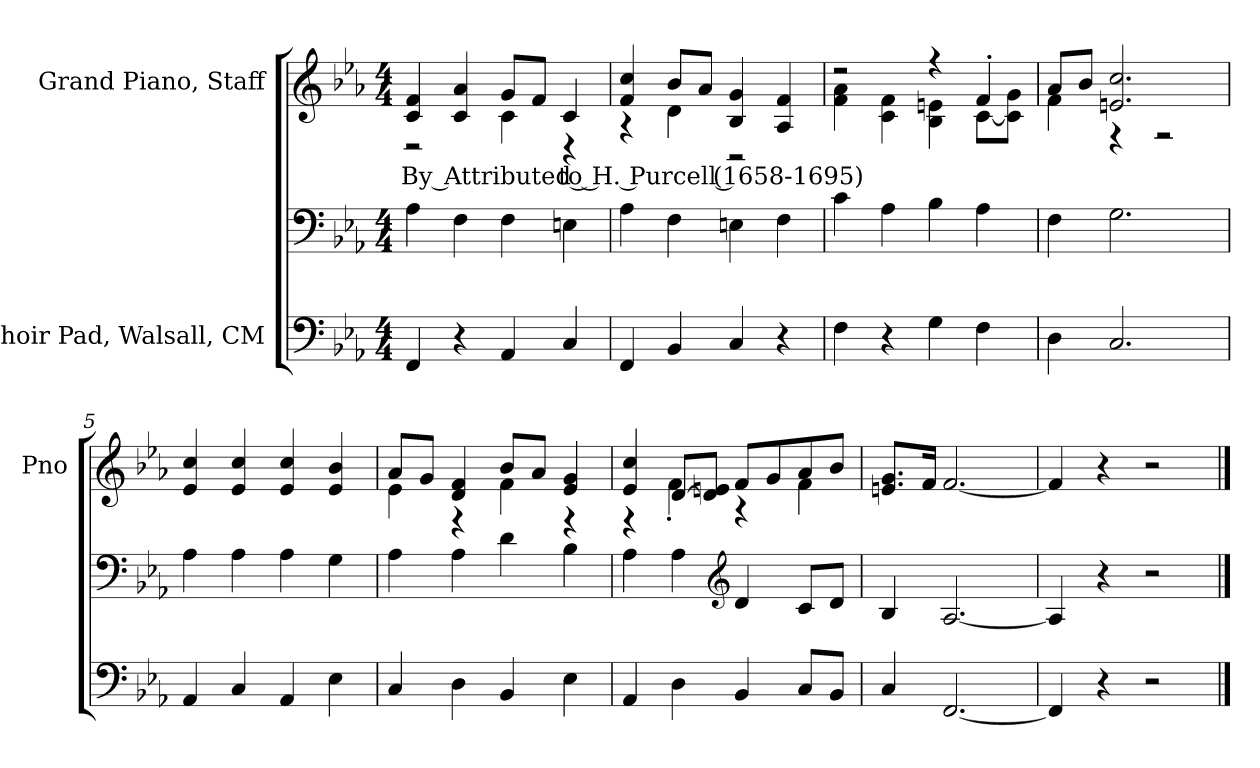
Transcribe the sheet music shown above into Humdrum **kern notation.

**kern	**kern	**kern	**text
*part2	*part2	*part1	*part1
*staff3	*staff2	*staff1	*staff1
*I"Choir Pad, Walsall, CM	*	*I"Grand Piano, Staff	*
*	*	*I'Pno	*
*clefF4	*clefF4	*clefG2	*
*k[b-e-a-]	*k[b-e-a-]	*k[b-e-a-]	*
*M4/4	*M4/4	*M4/4	*
*MM115	*MM115	*MM115	*
=1	=1	=1	=1
!	!	!	!LO:LY:b
*	*	*^	*
4FF/	4A-\	4c/ 4f/	2r	By Attributed to H. Purcell (1658-1695)
4r	4F\	4c/ 4a-/	.	.
4AA-/	4F\	8g/L	4c\	.
.	.	8f/J	.	.
4C/	4En\	4c/	4r	.
=2	=2	=2	=2	=2
4FF/	4A-\	4f/ 4cc/	4r	.
4BB-/	4F\	8b-/L	4d\	.
.	.	8a-/J	.	.
4C/	4En\	4B-/ 4g/	2r	.
4r	4F\	4A-/ 4f/	.	.
=3	=3	=3	=3	=3
4F\	4c\	2r	4f\ 4a-\	.
4r	4A-\	.	4c\ 4f\	.
4G\	4B-\	4r	4B-\ 4en\	.
4F\	4A-\	4f'/	[8c\L	.
.	.	.	8c\] 8g\J	.
!!LO:LB:g=z	!!
=4	=4	=4	=4	=4
4D\	4F\	8a-/L	4f\	.
.	.	8b-/J	.	.
2.C/	2.G\	2.en/ 2.cc/	4r	.
.	.	.	2r	.
*	*	*v	*v	*
=5	=5	=5	=5
4AA-/	4A-\	4e-/ 4cc/	.
4C/	4A-\	4e-/ 4cc/	.
4AA-/	4A-\	4e-/ 4cc/	.
4E-\	4G\	4e-/ 4b-/	.
=6	=6	=6	=6
*	*	*^	*
4C/	4A-\	8a-/L	4e-\	.
.	.	8g/J	.	.
4D\	4A-\	4d/ 4f/	4r	.
4BB-/	4d\	8b-/L	4f\	.
.	.	8a-/J	.	.
4E-\	4B-\	4e-/ 4g/	4r	.
=7	=7	=7	=7	=7
4AA-/	4A-\	4e-/ 4cc/	4r	.
4D\	4A-\	[8d/L	4f'\	.
.	.	8d/] 8en/J	.	.
*	*clefG2	*	*	*
4BB-/	4d/	8f/L	4r	.
.	.	8g/	.	.
8C/L	8c/L	8a-/	4f\	.
8BB-/J	8d/J	8b-/J	.	.
*	*	*v	*v	*
=8	=8	=8	=8
4C/	4B-/	8.en/ 8.g/L	.
.	.	16f/Jk	.
[2.FF/	[2.A-/	[2.f/	.
=9	=9	=9	=9
4FF/]	4A-/]	4f/]	.
4r	4r	4r	.
2r	2r	2r	.
==	==	==	==
*-	*-	*-	*-
